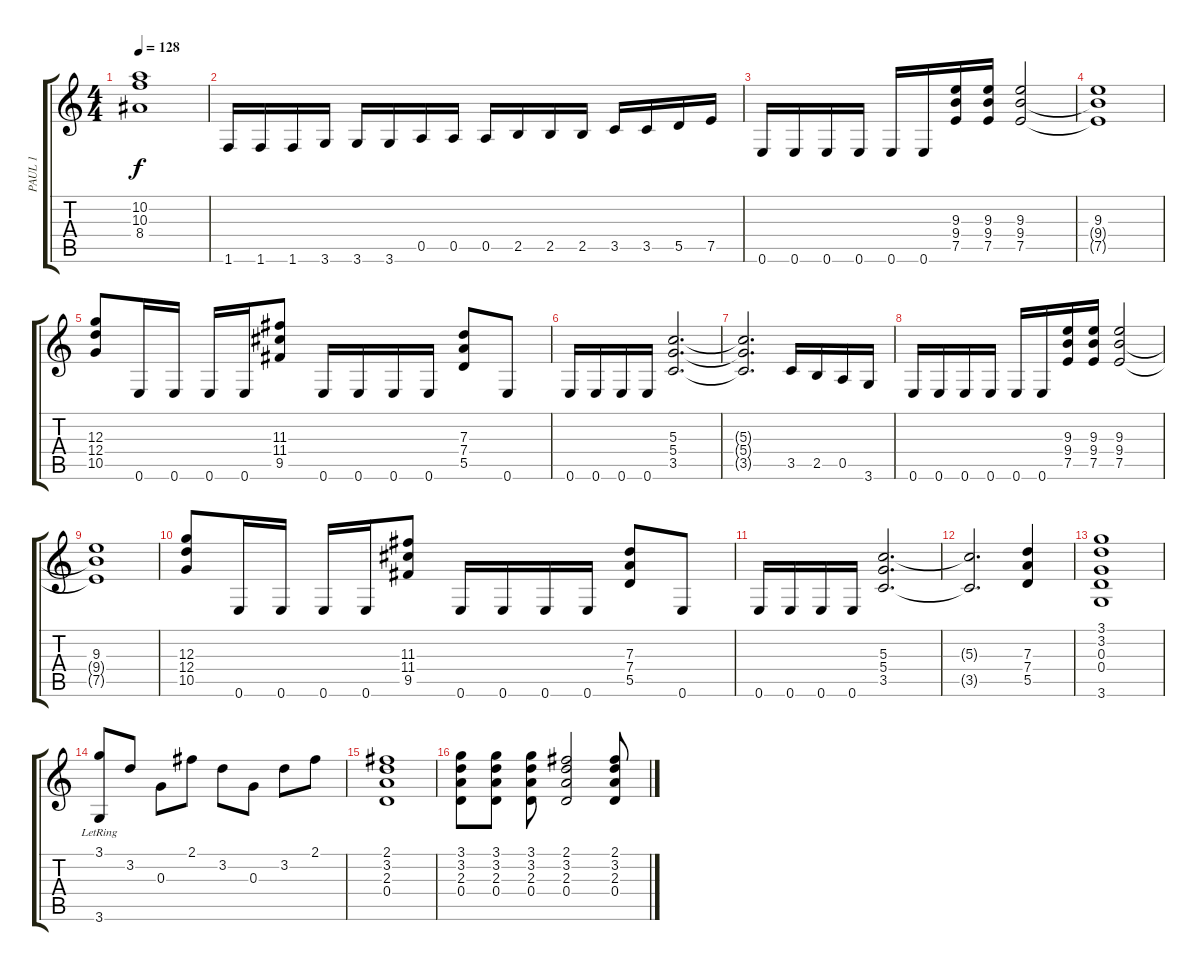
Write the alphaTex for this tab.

\track ("PAUL 1" "PAUL 1") {instrument overdrivenguitar}
\staff {score tabs}
\tuning (E4 B3 G3 D3 A2 E2) {hide}
\ts (4 4)
\tempo 128
\clef g2
\ks c
(10.2 10.3 8.4).1{dy f} |
1.6.16 1.6.16 1.6.16 3.6.16 3.6.16 3.6.16 0.5.16 0.5.16 0.5.16 2.5.16 2.5.16 2.5.16 3.5.16 3.5.16 5.5.16 7.5.16 |
0.6.16 0.6.16 0.6.16 0.6.16 0.6.16 0.6.16 (9.3 9.4 7.5).16 (9.3 9.4 7.5).16 (9.3 9.4 7.5).2 |
(9.3 9.4{t} 7.5{t}).1 |
(12.3 12.4 10.5).8 0.6.16 0.6.16 0.6.16 0.6.16 (11.3 11.4 9.5).8 0.6.16 0.6.16 0.6.16 0.6.16 (7.3 7.4 5.5).8 0.6.8 |
0.6.16 0.6.16 0.6.16 0.6.16 (5.3 5.4 3.5).2{d} |
(5.3{t} 5.4{t} 3.5{t}).2{d} 3.5.16 2.5.16 0.5.16 3.6.16 |
0.6.16 0.6.16 0.6.16 0.6.16 0.6.16 0.6.16 (9.3 9.4 7.5).16 (9.3 9.4 7.5).16 (9.3 9.4 7.5).2 |
(9.3 9.4{t} 7.5{t}).1 |
(12.3 12.4 10.5).8 0.6.16 0.6.16 0.6.16 0.6.16 (11.3 11.4 9.5).8 0.6.16 0.6.16 0.6.16 0.6.16 (7.3 7.4 5.5).8 0.6.8 |
0.6.16 0.6.16 0.6.16 0.6.16 (5.3 5.4 3.5).2{d} |
(5.3{t} 3.5{t}).2{d} (7.3 7.4 5.5).4 |
(3.1 3.2 0.3 0.4 3.6).1 |
(3.1 3.6{lr}).8 3.2.8 0.3.8 2.1.8 3.2.8 0.3.8 3.2.8 2.1.8 |
(2.1 3.2 2.3 0.4).1 |
(3.1 3.2 2.3 0.4).8 (3.1 3.2 2.3 0.4).8 (3.1 3.2 2.3 0.4).8 (2.1 3.2 2.3 0.4).2 (2.1 3.2 2.3 0.4).8
